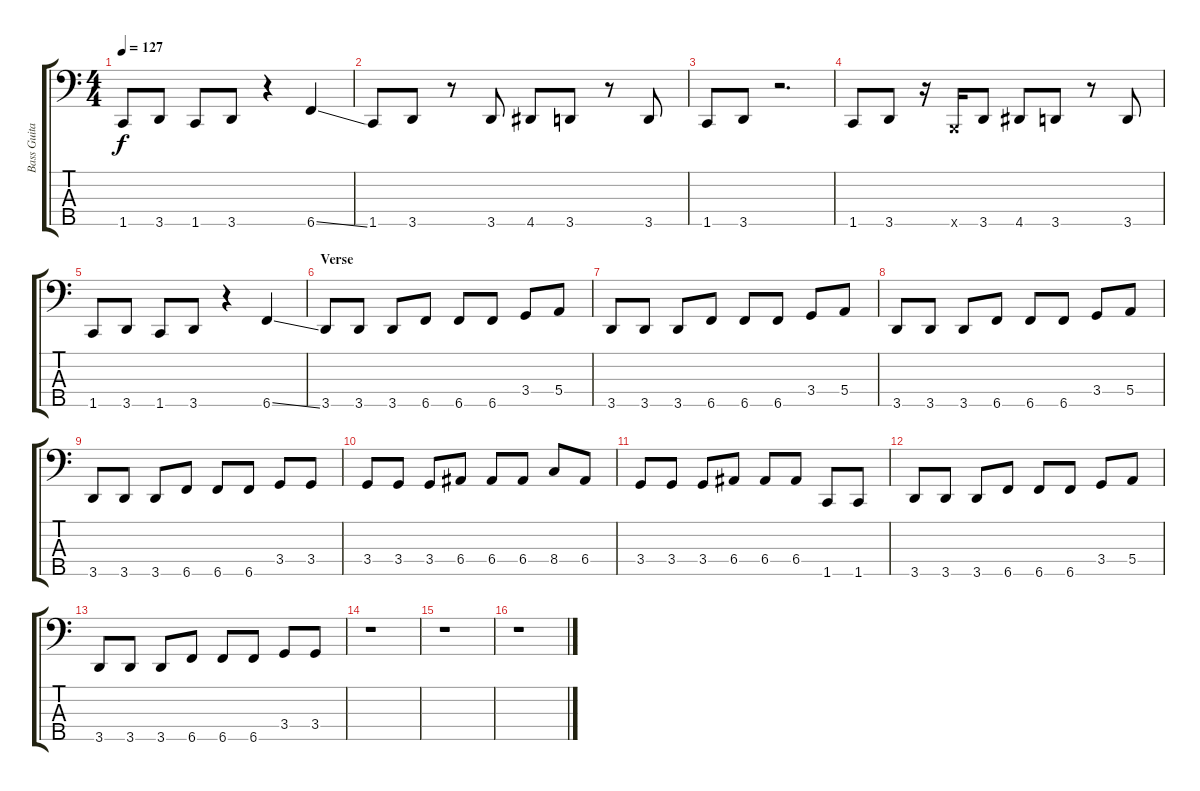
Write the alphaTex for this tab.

\track ("Bass Guitar" "Bass Guita") {instrument electricbassfinger}
\staff {score tabs}
\tuning (G2 D2 A1 E1 B0) {hide}
\ts (4 4)
\tempo 127
\clef f4
\ks c
1.5.8{dy f} 3.5.8 1.5.8 3.5.8 r.4 6.5{ss}.4 |
1.5.8 3.5.8 r.8 3.5.8 4.5.8 3.5.8 r.8 3.5.8 |
1.5.8 3.5.8 r.2{d} |
1.5.8 3.5.8 r.16 0.5{x}.16 3.5.8 4.5.8 3.5.8 r.8 3.5.8 |
1.5.8 3.5.8 1.5.8 3.5.8 r.4 6.5{ss}.4 |
\section ("" "Verse")
3.5.8 3.5.8 3.5.8 6.5.8 6.5.8 6.5.8 3.4.8 5.4.8 |
3.5.8 3.5.8 3.5.8 6.5.8 6.5.8 6.5.8 3.4.8 5.4.8 |
3.5.8 3.5.8 3.5.8 6.5.8 6.5.8 6.5.8 3.4.8 5.4.8 |
3.5.8 3.5.8 3.5.8 6.5.8 6.5.8 6.5.8 3.4.8 3.4.8 |
3.4.8 3.4.8 3.4.8 6.4.8 6.4.8 6.4.8 8.4.8 6.4.8 |
3.4.8 3.4.8 3.4.8 6.4.8 6.4.8 6.4.8 1.5.8 1.5.8 |
3.5.8 3.5.8 3.5.8 6.5.8 6.5.8 6.5.8 3.4.8 5.4.8 |
3.5.8 3.5.8 3.5.8 6.5.8 6.5.8 6.5.8 3.4.8 3.4.8 |
r.1 |
r.1 |
r.1
